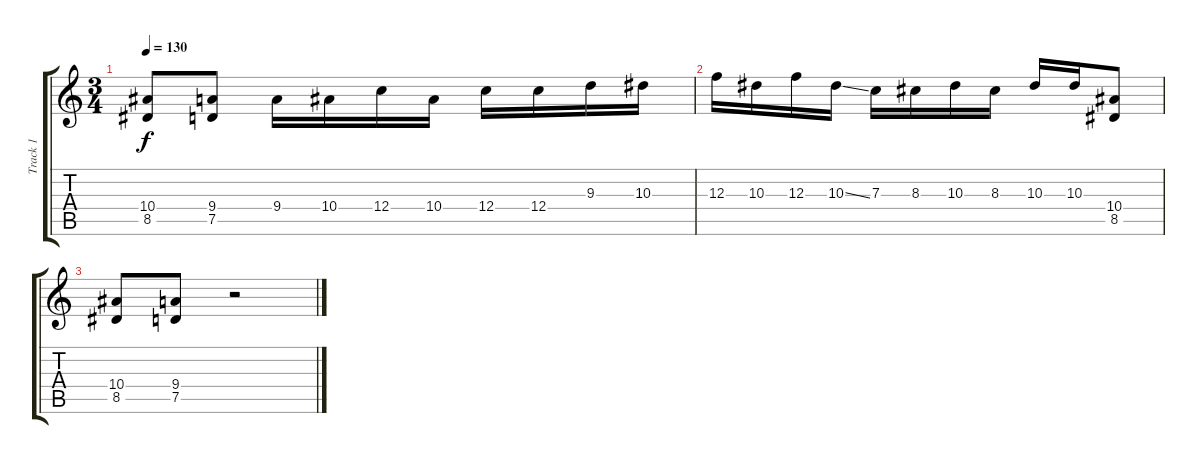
\track ("Track 1" "Track 1") {instrument distortionguitar}
\staff {score tabs}
\tuning (D4 A3 F3 C3 G2 D2) {hide}
\ts (3 4)
\tempo 130
\clef g2
\ks c
(10.4 8.5).8{dy f} (9.4 7.5).8 9.4.16 10.4.16 12.4.16 10.4.16 12.4.16 12.4.16 9.3.16 10.3.16 |
12.3.16 10.3.16 12.3.16 10.3{ss}.16 7.3.16 8.3.16 10.3.16 8.3.16 10.3.16 10.3.16 (10.4 8.5).8 |
(10.4 8.5).8 (9.4 7.5).8 r.2
